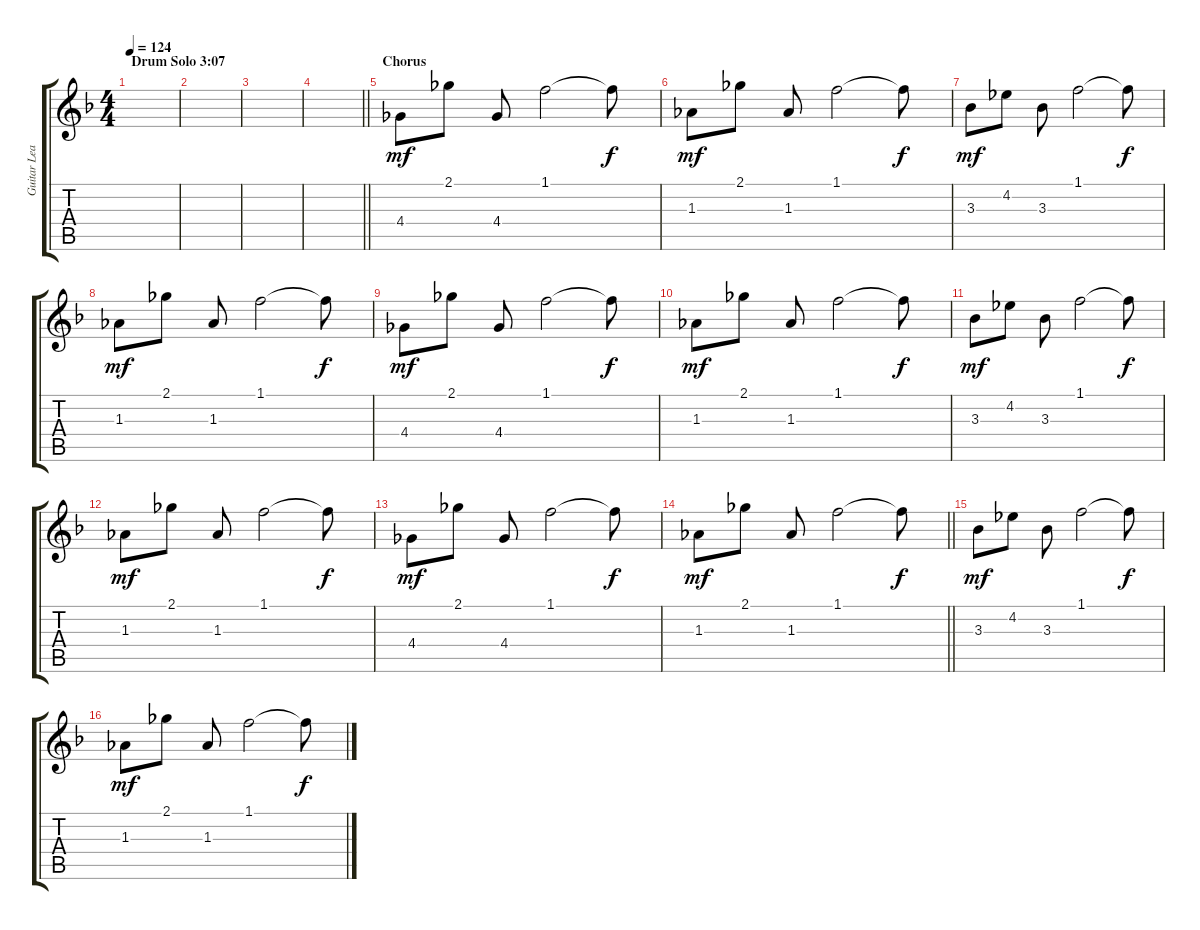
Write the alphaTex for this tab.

\track ("Guitar Lead" "Guitar Lea") {instrument overdrivenguitar}
\staff {score tabs}
\tuning (E4 B3 G3 D3 A2 E2) {hide}
\ts (4 4)
\section ("" "Drum Solo 3:07")
\tempo 124
\clef g2
\ks f
|
|
|
\barLineRight lightlight
|
\section ("" "Chorus")
4.4.8{dy mf} 2.1.8 4.4.8 1.1.2 1.1{t}.8{dy f} |
1.3.8{dy mf} 2.1.8 1.3.8 1.1.2 1.1{t}.8{dy f} |
3.3.8{dy mf} 4.2.8 3.3.8 1.1.2 1.1{t}.8{dy f} |
1.3.8{dy mf} 2.1.8 1.3.8 1.1.2 1.1{t}.8{dy f} |
4.4.8{dy mf} 2.1.8 4.4.8 1.1.2 1.1{t}.8{dy f} |
1.3.8{dy mf} 2.1.8 1.3.8 1.1.2 1.1{t}.8{dy f} |
3.3.8{dy mf} 4.2.8 3.3.8 1.1.2 1.1{t}.8{dy f} |
1.3.8{dy mf} 2.1.8 1.3.8 1.1.2 1.1{t}.8{dy f} |
4.4.8{dy mf} 2.1.8 4.4.8 1.1.2 1.1{t}.8{dy f} |
\barLineRight lightlight
1.3.8{dy mf} 2.1.8 1.3.8 1.1.2 1.1{t}.8{dy f} |
3.3.8{dy mf} 4.2.8 3.3.8 1.1.2 1.1{t}.8{dy f} |
1.3.8{dy mf} 2.1.8 1.3.8 1.1.2 1.1{t}.8{dy f}
